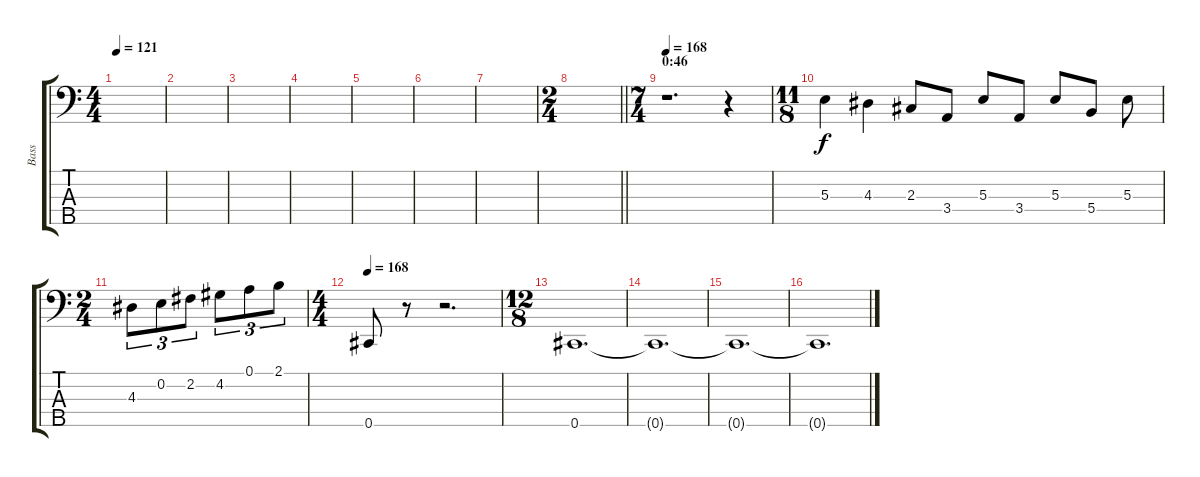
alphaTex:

\track ("Bass" "Bass") {instrument electricbassfinger}
\staff {score tabs}
\tuning (A2 E2 B1 Gb1 Db1) {hide}
\ts (4 4)
\tempo 121
\clef f4
\ks c
|
|
|
|
|
|
|
\ts (2 4)
\barLineRight lightlight
|
\ts (7 4)
\section ("" "0:46")
\tempo 168
r.1{d} r.4 |
\ts (11 8)
5.3.4 4.3.4 2.3.8 3.4.8 5.3.8 3.4.8 5.3.8 5.4.8 5.3.8 |
\ts (2 4)
4.3.8{tu (3 2)} 0.2.8{tu (3 2)} 2.2.8{tu (3 2)} 4.2.8{tu (3 2)} 0.1.8{tu (3 2)} 2.1.8{tu (3 2)} |
\ts (4 4)
\tempo 168
0.5.8 r.8 r.2{d} |
\ts (12 8)
0.5.1{d} |
0.5{t}.1{d} |
0.5{t}.1{d} |
0.5{t}.1{d}
